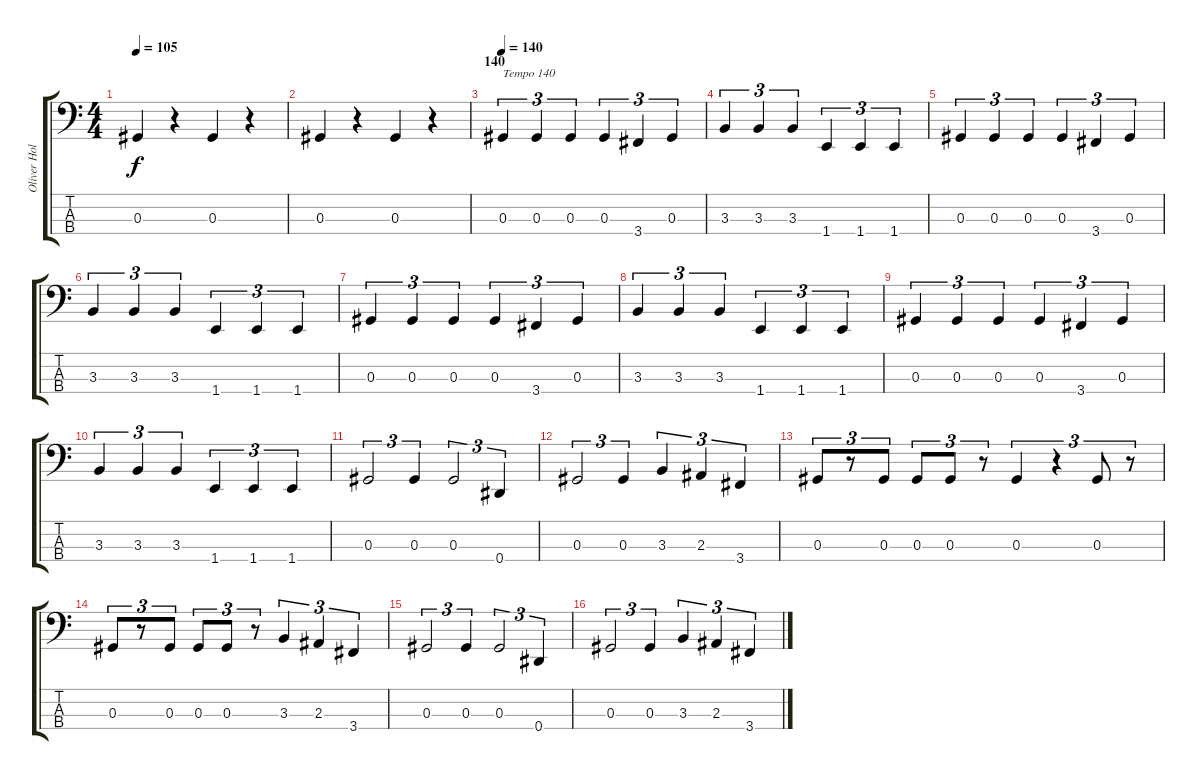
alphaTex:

\track ("Oliver Holzwarth" "Oliver Hol") {instrument electricbassfinger}
\staff {score tabs}
\tuning (Gb2 Db2 Ab1 Eb1) {hide}
\ts (4 4)
\tempo 105
\clef f4
\ks c
0.3.4{dy f} r.4 0.3.4 r.4 |
0.3.4 r.4 0.3.4 r.4 |
\section ("" "140")
\tempo 140
0.3.4{tu (3 2) txt "Tempo 140"} 0.3.4{tu (3 2)} 0.3.4{tu (3 2)} 0.3.4{tu (3 2)} 3.4.4{tu (3 2)} 0.3.4{tu (3 2)} |
3.3.4{tu (3 2)} 3.3.4{tu (3 2)} 3.3.4{tu (3 2)} 1.4.4{tu (3 2)} 1.4.4{tu (3 2)} 1.4.4{tu (3 2)} |
0.3.4{tu (3 2)} 0.3.4{tu (3 2)} 0.3.4{tu (3 2)} 0.3.4{tu (3 2)} 3.4.4{tu (3 2)} 0.3.4{tu (3 2)} |
3.3.4{tu (3 2)} 3.3.4{tu (3 2)} 3.3.4{tu (3 2)} 1.4.4{tu (3 2)} 1.4.4{tu (3 2)} 1.4.4{tu (3 2)} |
0.3.4{tu (3 2)} 0.3.4{tu (3 2)} 0.3.4{tu (3 2)} 0.3.4{tu (3 2)} 3.4.4{tu (3 2)} 0.3.4{tu (3 2)} |
3.3.4{tu (3 2)} 3.3.4{tu (3 2)} 3.3.4{tu (3 2)} 1.4.4{tu (3 2)} 1.4.4{tu (3 2)} 1.4.4{tu (3 2)} |
0.3.4{tu (3 2)} 0.3.4{tu (3 2)} 0.3.4{tu (3 2)} 0.3.4{tu (3 2)} 3.4.4{tu (3 2)} 0.3.4{tu (3 2)} |
3.3.4{tu (3 2)} 3.3.4{tu (3 2)} 3.3.4{tu (3 2)} 1.4.4{tu (3 2)} 1.4.4{tu (3 2)} 1.4.4{tu (3 2)} |
0.3.2{tu (3 2)} 0.3.4{tu (3 2)} 0.3.2{tu (3 2)} 0.4.4{tu (3 2)} |
0.3.2{tu (3 2)} 0.3.4{tu (3 2)} 3.3.4{tu (3 2)} 2.3.4{tu (3 2)} 3.4.4{tu (3 2)} |
0.3.8{tu (3 2)} r.8{tu (3 2)} 0.3.8{tu (3 2)} 0.3.8{tu (3 2)} 0.3.8{tu (3 2)} r.8{tu (3 2)} 0.3.4{tu (3 2)} r.4{tu (3 2)} 0.3.8{tu (3 2)} r.8{tu (3 2)} |
0.3.8{tu (3 2)} r.8{tu (3 2)} 0.3.8{tu (3 2)} 0.3.8{tu (3 2)} 0.3.8{tu (3 2)} r.8{tu (3 2)} 3.3.4{tu (3 2)} 2.3.4{tu (3 2)} 3.4.4{tu (3 2)} |
0.3.2{tu (3 2)} 0.3.4{tu (3 2)} 0.3.2{tu (3 2)} 0.4.4{tu (3 2)} |
0.3.2{tu (3 2)} 0.3.4{tu (3 2)} 3.3.4{tu (3 2)} 2.3.4{tu (3 2)} 3.4.4{tu (3 2)}
